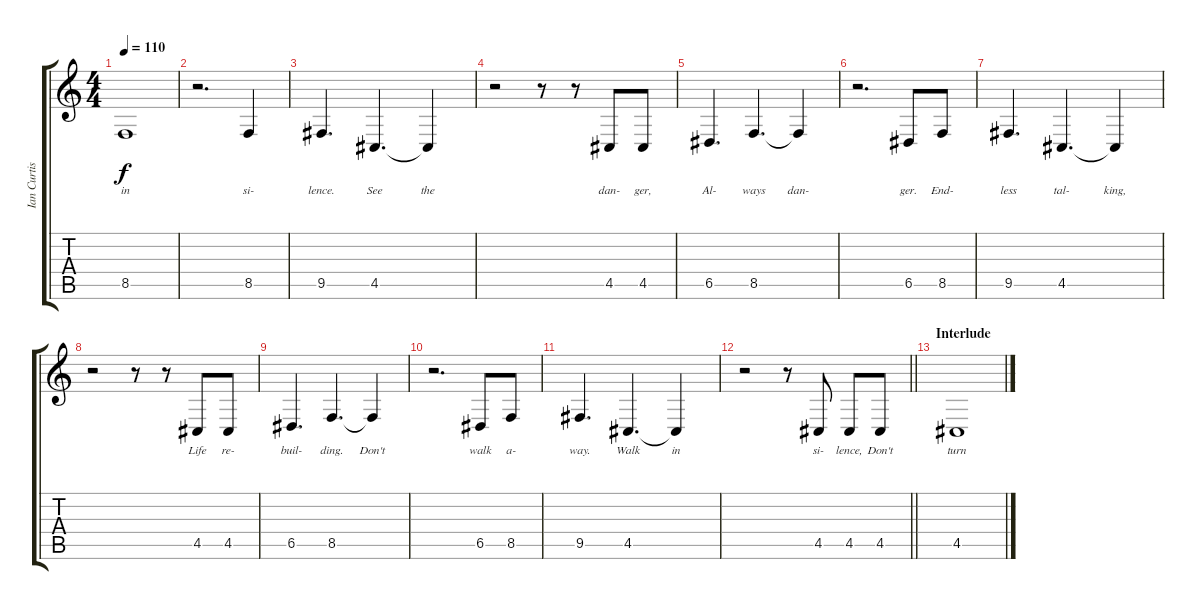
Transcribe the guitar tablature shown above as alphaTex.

\track ("Ian Curtis Vocals" "Ian Curtis") {instrument bassoon}
\staff {score tabs}
\tuning (E4 B3 G3 D3 A2 E2) {hide}
\ts (4 4)
\tempo 110
\clef g2
\ks c
8.5.1{lyrics (0 "in") lyrics (1 "") lyrics (2 "") lyrics (3 "") lyrics (4 "") dy f} |
r.2{d} 8.5.4{lyrics (0 "si-") lyrics (1 "") lyrics (2 "") lyrics (3 "") lyrics (4 "")} |
9.5.4{d lyrics (0 "lence.") lyrics (1 "") lyrics (2 "") lyrics (3 "") lyrics (4 "")} 4.5.4{d lyrics (0 "See") lyrics (1 "") lyrics (2 "") lyrics (3 "") lyrics (4 "")} 4.5{t}.4{lyrics (0 "the") lyrics (1 "") lyrics (2 "") lyrics (3 "") lyrics (4 "")} |
r.2 r.8 r.8 4.5.8{lyrics (0 "dan-") lyrics (1 "") lyrics (2 "") lyrics (3 "") lyrics (4 "")} 4.5.8{lyrics (0 "ger,") lyrics (1 "") lyrics (2 "") lyrics (3 "") lyrics (4 "")} |
6.5.4{d lyrics (0 "Al-") lyrics (1 "") lyrics (2 "") lyrics (3 "") lyrics (4 "")} 8.5.4{d lyrics (0 "ways") lyrics (1 "") lyrics (2 "") lyrics (3 "") lyrics (4 "")} 8.5{t}.4{lyrics (0 "dan-") lyrics (1 "") lyrics (2 "") lyrics (3 "") lyrics (4 "")} |
r.2{d} 6.5.8{lyrics (0 "ger.") lyrics (1 "") lyrics (2 "") lyrics (3 "") lyrics (4 "")} 8.5.8{lyrics (0 "End-") lyrics (1 "") lyrics (2 "") lyrics (3 "") lyrics (4 "")} |
9.5.4{d lyrics (0 "less") lyrics (1 "") lyrics (2 "") lyrics (3 "") lyrics (4 "")} 4.5.4{d lyrics (0 "tal-") lyrics (1 "") lyrics (2 "") lyrics (3 "") lyrics (4 "")} 4.5{t}.4{lyrics (0 "king,") lyrics (1 "") lyrics (2 "") lyrics (3 "") lyrics (4 "")} |
r.2 r.8 r.8 4.5.8{lyrics (0 "Life") lyrics (1 "") lyrics (2 "") lyrics (3 "") lyrics (4 "")} 4.5.8{lyrics (0 "re-") lyrics (1 "") lyrics (2 "") lyrics (3 "") lyrics (4 "")} |
6.5.4{d lyrics (0 "buil-") lyrics (1 "") lyrics (2 "") lyrics (3 "") lyrics (4 "")} 8.5.4{d lyrics (0 "ding.") lyrics (1 "") lyrics (2 "") lyrics (3 "") lyrics (4 "")} 8.5{t}.4{lyrics (0 "Don't") lyrics (1 "") lyrics (2 "") lyrics (3 "") lyrics (4 "")} |
r.2{d} 6.5.8{lyrics (0 "walk") lyrics (1 "") lyrics (2 "") lyrics (3 "") lyrics (4 "")} 8.5.8{lyrics (0 "a-") lyrics (1 "") lyrics (2 "") lyrics (3 "") lyrics (4 "")} |
9.5.4{d lyrics (0 "way.") lyrics (1 "") lyrics (2 "") lyrics (3 "") lyrics (4 "")} 4.5.4{d lyrics (0 "Walk") lyrics (1 "") lyrics (2 "") lyrics (3 "") lyrics (4 "")} 4.5{t}.4{lyrics (0 "in") lyrics (1 "") lyrics (2 "") lyrics (3 "") lyrics (4 "")} |
\barLineRight lightlight
r.2 r.8 4.5.8{lyrics (0 "si-") lyrics (1 "") lyrics (2 "") lyrics (3 "") lyrics (4 "")} 4.5.8{lyrics (0 "lence,") lyrics (1 "") lyrics (2 "") lyrics (3 "") lyrics (4 "")} 4.5.8{lyrics (0 "Don't") lyrics (1 "") lyrics (2 "") lyrics (3 "") lyrics (4 "")} |
\section ("" "Interlude")
4.5.1{lyrics (0 "turn") lyrics (1 "") lyrics (2 "") lyrics (3 "") lyrics (4 "")}
